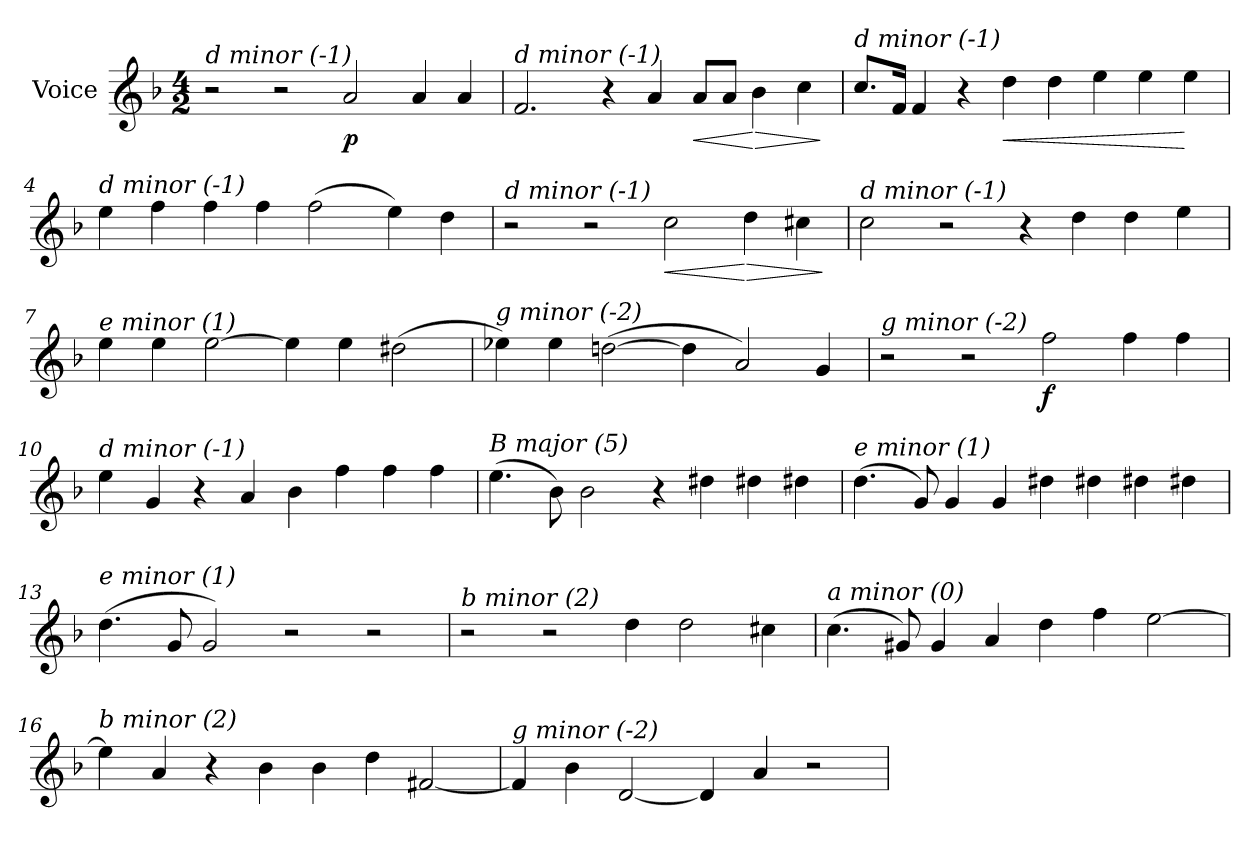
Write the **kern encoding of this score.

**kern	**dynam
*part1	*part1
*staff1	*staff1
*I"Voice	*
*clefG2	*
*k[b-]	*
*F:	*
*M4/2	*
=1	=1
!LO:TX:i:t=d minor (-1)	!
2r	.
2r	.
!	!LO:DY:b
2a/	p
4a/	.
4a/	.
=2	=2
!LO:TX:i:t=d minor (-1)	!
2.f/	.
4r	.
4a/	.
!	!LO:HP:b
8a/L	<
8a/J	.
!	!LO:HP:n=1:b
4b-\	[ >
4cc\	.
.	]
=3	=3
!LO:TX:i:t=d minor (-1)	!
8.cc/L	.
16f/Jk	.
4f/	.
4r	.
!	!LO:HP:b
4dd\	<
4dd\	.
4ee\	.
4ee\	.
4ee\	[
=4	=4
!LO:TX:i:t=d minor (-1)	!
4ee\	.
4ff\	.
4ff\	.
4ff\	.
(>2ff\	.
4ee\)	.
4dd\	.
!!LO:LB:g=z
=5	=5
!LO:TX:i:t=d minor (-1)	!
2r	.
2r	.
!	!LO:HP:b
2cc\	<
!	!LO:HP:n=1:b
4dd\	[ >
4cc#Xi\	.
.	]
=6	=6
!LO:TX:i:t=d minor (-1)	!
2cc\	.
2r	.
4r	.
4dd\	.
4dd\	.
4ee\	.
=7	=7
!LO:TX:i:t=e minor (1)	!
4ee\	.
4ee\	.
[2ee\	.
4ee\]	.
4ee\	.
(>2dd#X\	.
=8	=8
!LO:TX:i:t=g minor (-2)	!
4ee-X\)	.
4ee-\	.
(>[2ddn\	.
4dd\]	.
2a/)	.
4g/	.
!!LO:LB:g=z
=9	=9
!LO:TX:i:t=g minor (-2)	!
2r	.
2r	.
!	!LO:DY:b
2ff\	f
4ff\	.
4ff\	.
=10	=10
!LO:TX:i:t=d minor (-1)	!
4ee\	.
4g/	.
4r	.
4a/	.
4b-\	.
4ff\	.
4ff\	.
4ff\	.
=11	=11
!LO:TX:i:t=B major (5)	!
(>4.ee\	.
8b-\)	.
2b-\	.
4r	.
4dd#Xi\	.
4dd#Xi\	.
4dd#Xi\	.
=12	=12
!LO:TX:i:t=e minor (1)	!
(>4.dd\	.
8g/)	.
4g/	.
4g/	.
4dd#Xi\	.
4dd#Xi\	.
4dd#Xi\	.
4dd#Xi\	.
!!LO:LB:g=z
=13	=13
!LO:TX:i:t=e minor (1)	!
(>4.dd\	.
8g/	.
2g/)	.
2r	.
2r	.
=14	=14
!LO:TX:i:t=b minor (2)	!
2r	.
2r	.
4dd\	.
2dd\	.
4cc#Xi\	.
=15	=15
!LO:TX:i:t=a minor (0)	!
(>4.cc\	.
8g#X/)	.
4g#/	.
4a/	.
4dd\	.
4ff\	.
[2ee\	.
=16	=16
!LO:TX:i:t=b minor (2)	!
4ee\]	.
4a/	.
4r	.
4b-\	.
4b-\	.
4dd\	.
[2f#X/	.
!!LO:LB:g=z
=17	=17
!LO:TX:i:t=g minor (-2)	!
4f#/]	.
4b-\	.
[2d/	.
4d/]	.
4a/	.
2r	.
=	=
*-	*-
